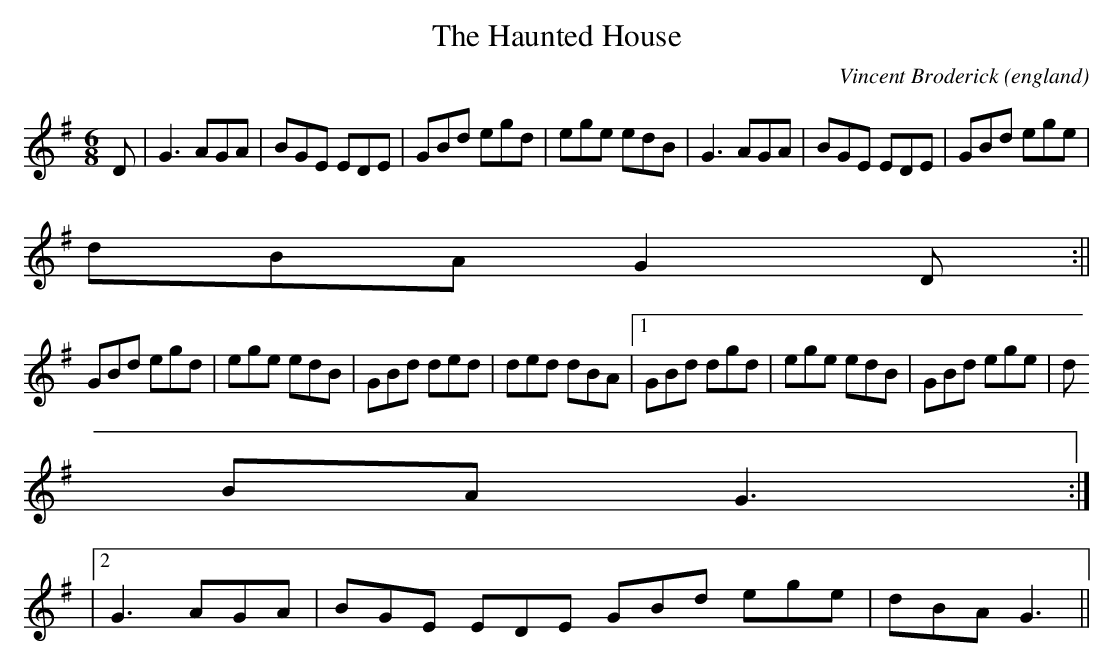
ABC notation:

X:1
T:The Haunted House
O:england
M:6/8
L:1/8
C:Vincent Broderick
K:G
D | G3 AGA | BGE EDE | GBd egd | ege edB | G3 AGA | BGE EDE | GBd ege |
dBA G2 D :||
GBd egd | ege edB | GBd ded | ded dBA |1 GBd dgd | ege edB | GBd ege | d
BA G3 :|
|2 G3 AGA | BGE EDE GBd ege | dBA G3 ||
